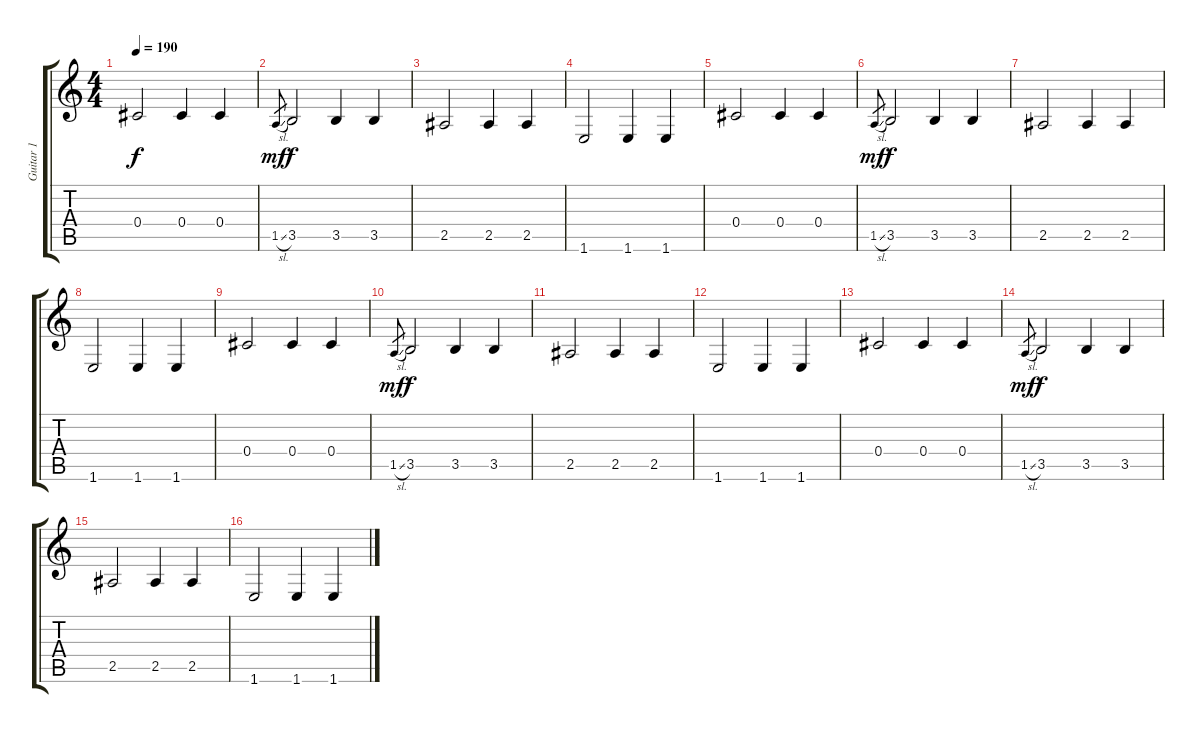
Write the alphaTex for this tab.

\track ("Guitar 1 " "Guitar 1 ") {instrument acousticguitarsteel}
\staff {score tabs}
\tuning (Eb4 Bb3 Gb3 Db3 Ab2 Eb2) {hide}
\ts (4 4)
\tempo 190
\clef g2
\ks c
0.4.2{dy f instrument acousticguitarsteel} 0.4.4 0.4.4 |
1.5{sl}.8{gr dy mf} 3.5.2{dy f} 3.5.4 3.5.4 |
2.5.2 2.5.4 2.5.4 |
1.6.2 1.6.4 1.6.4 |
0.4.2 0.4.4 0.4.4 |
1.5{sl}.8{gr dy mf} 3.5.2{dy f} 3.5.4 3.5.4 |
2.5.2 2.5.4 2.5.4 |
1.6.2 1.6.4 1.6.4 |
0.4.2 0.4.4 0.4.4 |
1.5{sl}.8{gr dy mf} 3.5.2{dy f} 3.5.4 3.5.4 |
2.5.2 2.5.4 2.5.4 |
1.6.2 1.6.4 1.6.4 |
0.4.2 0.4.4 0.4.4 |
1.5{sl}.8{gr dy mf} 3.5.2{dy f} 3.5.4 3.5.4 |
2.5.2 2.5.4 2.5.4 |
1.6.2 1.6.4 1.6.4
